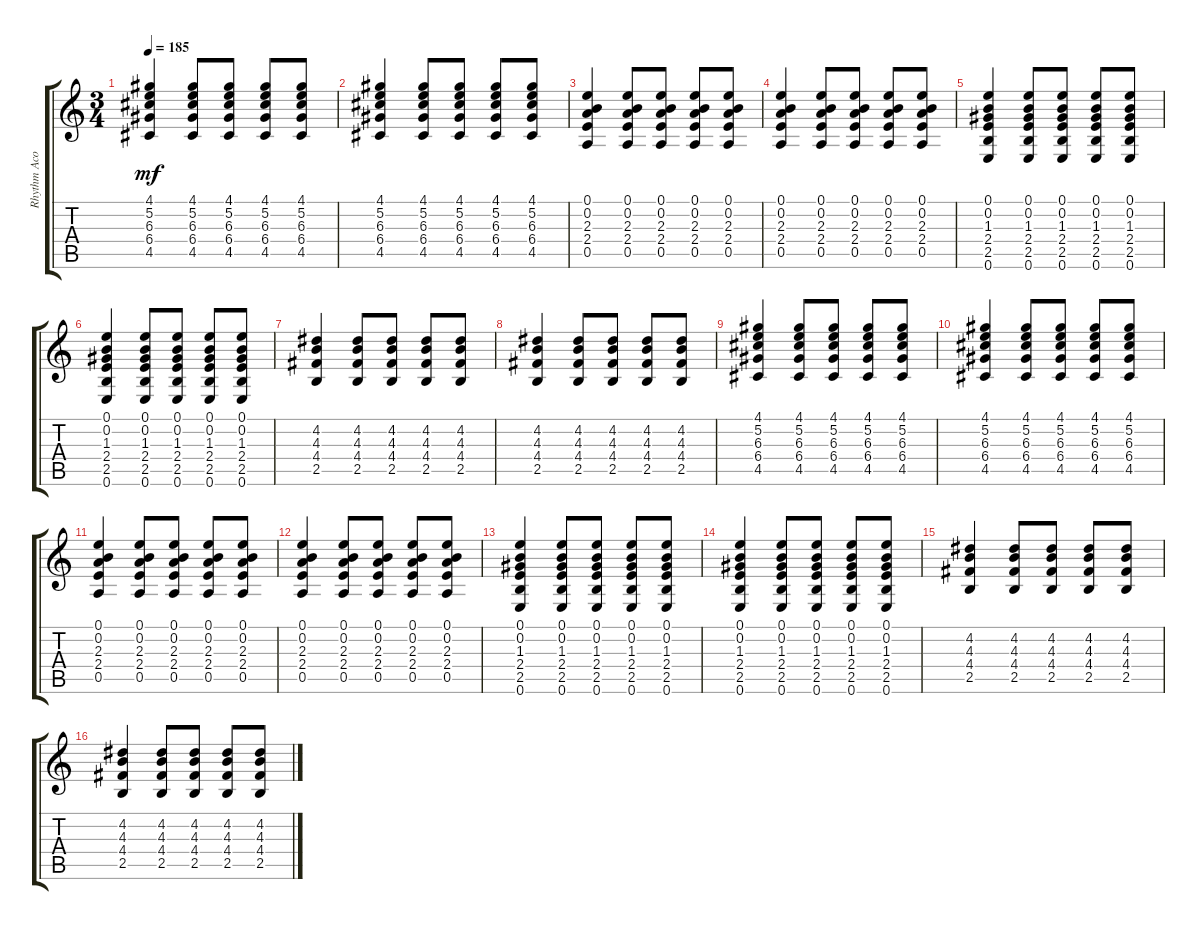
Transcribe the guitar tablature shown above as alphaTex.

\track ("Rhythm Acoustic" "Rhythm Aco") {instrument acousticguitarsteel}
\staff {score tabs}
\tuning (E4 B3 G3 D3 A2 E2) {hide}
\ts (3 4)
\tempo 185
\clef g2
\ks c
(4.1 5.2 6.3 6.4 4.5).4{dy mf} (4.1 5.2 6.3 6.4 4.5).8 (4.1 5.2 6.3 6.4 4.5).8 (4.1 5.2 6.3 6.4 4.5).8 (4.1 5.2 6.3 6.4 4.5).8 |
(4.1 5.2 6.3 6.4 4.5).4 (4.1 5.2 6.3 6.4 4.5).8 (4.1 5.2 6.3 6.4 4.5).8 (4.1 5.2 6.3 6.4 4.5).8 (4.1 5.2 6.3 6.4 4.5).8 |
(0.1 0.2 2.3 2.4 0.5).4 (0.1 0.2 2.3 2.4 0.5).8 (0.1 0.2 2.3 2.4 0.5).8 (0.1 0.2 2.3 2.4 0.5).8 (0.1 0.2 2.3 2.4 0.5).8 |
(0.1 0.2 2.3 2.4 0.5).4 (0.1 0.2 2.3 2.4 0.5).8 (0.1 0.2 2.3 2.4 0.5).8 (0.1 0.2 2.3 2.4 0.5).8 (0.1 0.2 2.3 2.4 0.5).8 |
(0.1 0.2 1.3 2.4 2.5 0.6).4 (0.1 0.2 1.3 2.4 2.5 0.6).8 (0.1 0.2 1.3 2.4 2.5 0.6).8 (0.1 0.2 1.3 2.4 2.5 0.6).8 (0.1 0.2 1.3 2.4 2.5 0.6).8 |
(0.1 0.2 1.3 2.4 2.5 0.6).4 (0.1 0.2 1.3 2.4 2.5 0.6).8 (0.1 0.2 1.3 2.4 2.5 0.6).8 (0.1 0.2 1.3 2.4 2.5 0.6).8 (0.1 0.2 1.3 2.4 2.5 0.6).8 |
(4.2 4.3 4.4 2.5).4 (4.2 4.3 4.4 2.5).8 (4.2 4.3 4.4 2.5).8 (4.2 4.3 4.4 2.5).8 (4.2 4.3 4.4 2.5).8 |
(4.2 4.3 4.4 2.5).4 (4.2 4.3 4.4 2.5).8 (4.2 4.3 4.4 2.5).8 (4.2 4.3 4.4 2.5).8 (4.2 4.3 4.4 2.5).8 |
(4.1 5.2 6.3 6.4 4.5).4 (4.1 5.2 6.3 6.4 4.5).8 (4.1 5.2 6.3 6.4 4.5).8 (4.1 5.2 6.3 6.4 4.5).8 (4.1 5.2 6.3 6.4 4.5).8 |
(4.1 5.2 6.3 6.4 4.5).4 (4.1 5.2 6.3 6.4 4.5).8 (4.1 5.2 6.3 6.4 4.5).8 (4.1 5.2 6.3 6.4 4.5).8 (4.1 5.2 6.3 6.4 4.5).8 |
(0.1 0.2 2.3 2.4 0.5).4 (0.1 0.2 2.3 2.4 0.5).8 (0.1 0.2 2.3 2.4 0.5).8 (0.1 0.2 2.3 2.4 0.5).8 (0.1 0.2 2.3 2.4 0.5).8 |
(0.1 0.2 2.3 2.4 0.5).4 (0.1 0.2 2.3 2.4 0.5).8 (0.1 0.2 2.3 2.4 0.5).8 (0.1 0.2 2.3 2.4 0.5).8 (0.1 0.2 2.3 2.4 0.5).8 |
(0.1 0.2 1.3 2.4 2.5 0.6).4 (0.1 0.2 1.3 2.4 2.5 0.6).8 (0.1 0.2 1.3 2.4 2.5 0.6).8 (0.1 0.2 1.3 2.4 2.5 0.6).8 (0.1 0.2 1.3 2.4 2.5 0.6).8 |
(0.1 0.2 1.3 2.4 2.5 0.6).4 (0.1 0.2 1.3 2.4 2.5 0.6).8 (0.1 0.2 1.3 2.4 2.5 0.6).8 (0.1 0.2 1.3 2.4 2.5 0.6).8 (0.1 0.2 1.3 2.4 2.5 0.6).8 |
(4.2 4.3 4.4 2.5).4 (4.2 4.3 4.4 2.5).8 (4.2 4.3 4.4 2.5).8 (4.2 4.3 4.4 2.5).8 (4.2 4.3 4.4 2.5).8 |
(4.2 4.3 4.4 2.5).4 (4.2 4.3 4.4 2.5).8 (4.2 4.3 4.4 2.5).8 (4.2 4.3 4.4 2.5).8 (4.2 4.3 4.4 2.5).8
